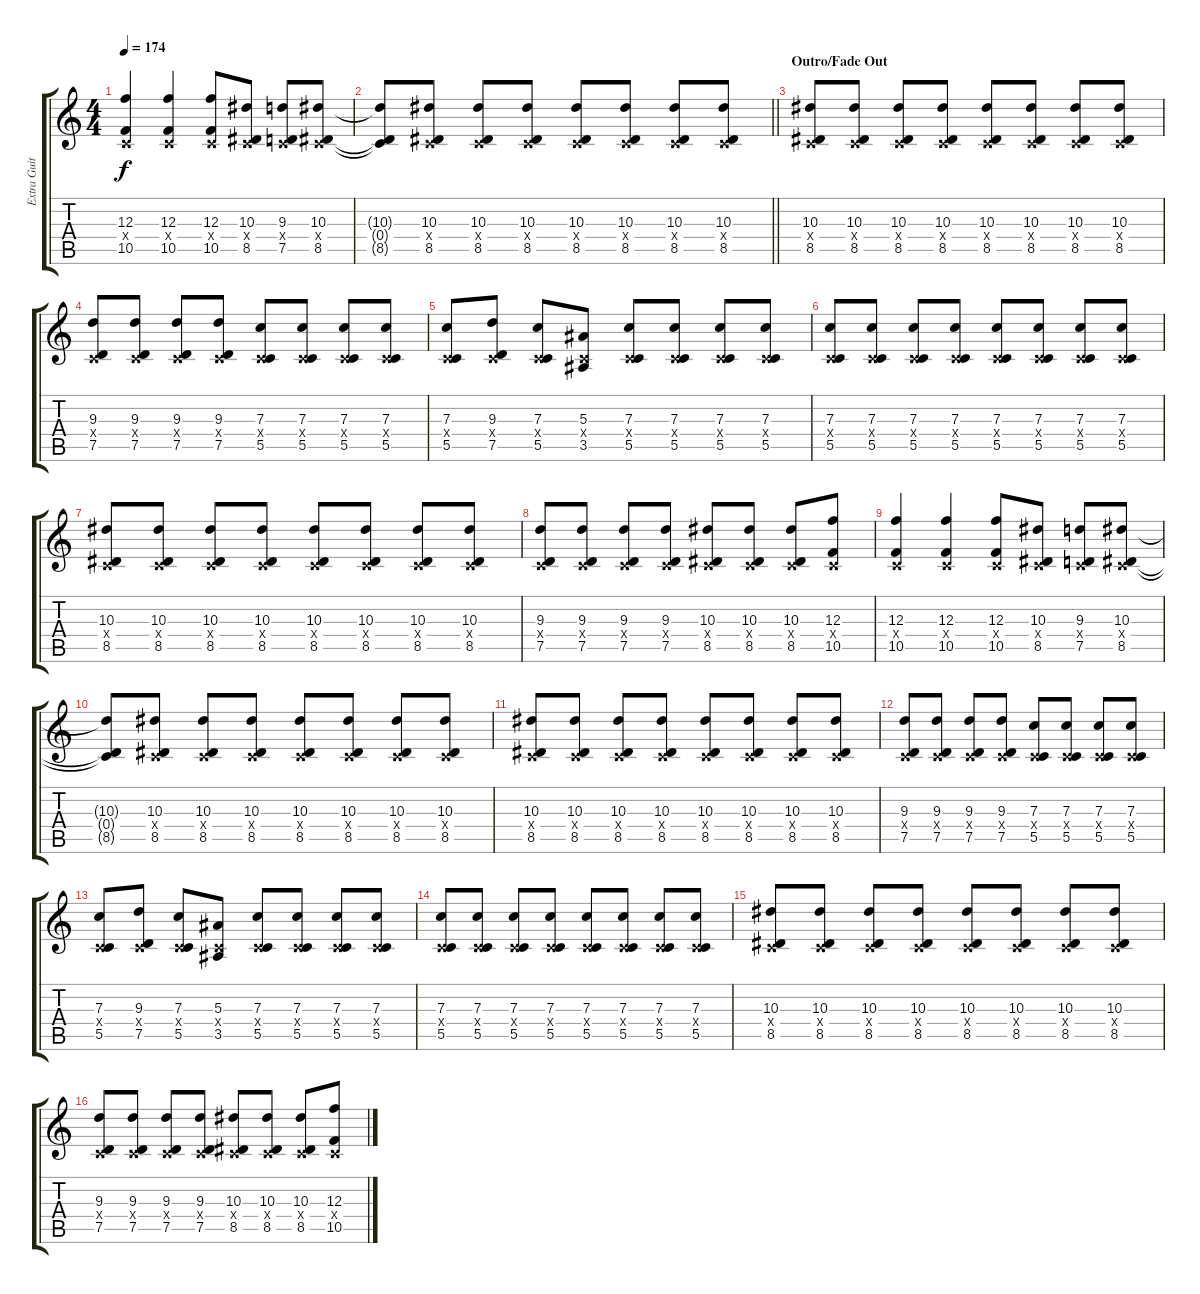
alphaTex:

\track ("Extra Guitar " "Extra Guit") {instrument distortionguitar}
\staff {score tabs}
\tuning (D4 A3 F3 C3 G2 C2) {hide}
\ts (4 4)
\tempo 174
\clef g2
\ks c
(12.3 0.4{x} 10.5).4{dy f} (12.3 0.4{x} 10.5).4 (12.3 0.4{x} 10.5).8 (10.3 0.4{x} 8.5).8 (9.3 0.4{x} 7.5).8 (10.3 0.4{x} 8.5).8 |
\barLineRight lightlight
(10.3{t} 0.4{t} 8.5{t}).8 (10.3 0.4{x} 8.5).8 (10.3 0.4{x} 8.5).8 (10.3 0.4{x} 8.5).8 (10.3 0.4{x} 8.5).8 (10.3 0.4{x} 8.5).8 (10.3 0.4{x} 8.5).8 (10.3 0.4{x} 8.5).8 |
\section ("" "Outro/Fade Out")
(10.3 0.4{x} 8.5).8 (10.3 0.4{x} 8.5).8 (10.3 0.4{x} 8.5).8 (10.3 0.4{x} 8.5).8 (10.3 0.4{x} 8.5).8 (10.3 0.4{x} 8.5).8 (10.3 0.4{x} 8.5).8 (10.3 0.4{x} 8.5).8 |
(9.3 0.4{x} 7.5).8 (9.3 0.4{x} 7.5).8 (9.3 0.4{x} 7.5).8 (9.3 0.4{x} 7.5).8 (7.3 0.4{x} 5.5).8 (7.3 0.4{x} 5.5).8 (7.3 0.4{x} 5.5).8 (7.3 0.4{x} 5.5).8 |
(7.3 0.4{x} 5.5).8 (9.3 0.4{x} 7.5).8 (7.3 0.4{x} 5.5).8 (5.3 0.4{x} 3.5).8 (7.3 0.4{x} 5.5).8 (7.3 0.4{x} 5.5).8 (7.3 0.4{x} 5.5).8 (7.3 0.4{x} 5.5).8 |
(7.3 0.4{x} 5.5).8 (7.3 0.4{x} 5.5).8 (7.3 0.4{x} 5.5).8 (7.3 0.4{x} 5.5).8 (7.3 0.4{x} 5.5).8 (7.3 0.4{x} 5.5).8 (7.3 0.4{x} 5.5).8 (7.3 0.4{x} 5.5).8 |
(10.3 0.4{x} 8.5).8 (10.3 0.4{x} 8.5).8 (10.3 0.4{x} 8.5).8 (10.3 0.4{x} 8.5).8 (10.3 0.4{x} 8.5).8 (10.3 0.4{x} 8.5).8 (10.3 0.4{x} 8.5).8 (10.3 0.4{x} 8.5).8 |
(9.3 0.4{x} 7.5).8 (9.3 0.4{x} 7.5).8 (9.3 0.4{x} 7.5).8 (9.3 0.4{x} 7.5).8 (10.3 0.4{x} 8.5).8 (10.3 0.4{x} 8.5).8 (10.3 0.4{x} 8.5).8 (12.3 0.4{x} 10.5).8 |
(12.3 0.4{x} 10.5).4 (12.3 0.4{x} 10.5).4 (12.3 0.4{x} 10.5).8 (10.3 0.4{x} 8.5).8 (9.3 0.4{x} 7.5).8 (10.3 0.4{x} 8.5).8 |
(10.3{t} 0.4{t} 8.5{t}).8 (10.3 0.4{x} 8.5).8 (10.3 0.4{x} 8.5).8 (10.3 0.4{x} 8.5).8 (10.3 0.4{x} 8.5).8 (10.3 0.4{x} 8.5).8 (10.3 0.4{x} 8.5).8 (10.3 0.4{x} 8.5).8 |
(10.3 0.4{x} 8.5).8 (10.3 0.4{x} 8.5).8 (10.3 0.4{x} 8.5).8 (10.3 0.4{x} 8.5).8 (10.3 0.4{x} 8.5).8 (10.3 0.4{x} 8.5).8 (10.3 0.4{x} 8.5).8 (10.3 0.4{x} 8.5).8 |
(9.3 0.4{x} 7.5).8 (9.3 0.4{x} 7.5).8 (9.3 0.4{x} 7.5).8 (9.3 0.4{x} 7.5).8 (7.3 0.4{x} 5.5).8 (7.3 0.4{x} 5.5).8 (7.3 0.4{x} 5.5).8 (7.3 0.4{x} 5.5).8 |
(7.3 0.4{x} 5.5).8 (9.3 0.4{x} 7.5).8 (7.3 0.4{x} 5.5).8 (5.3 0.4{x} 3.5).8 (7.3 0.4{x} 5.5).8 (7.3 0.4{x} 5.5).8 (7.3 0.4{x} 5.5).8 (7.3 0.4{x} 5.5).8 |
(7.3 0.4{x} 5.5).8 (7.3 0.4{x} 5.5).8 (7.3 0.4{x} 5.5).8 (7.3 0.4{x} 5.5).8 (7.3 0.4{x} 5.5).8 (7.3 0.4{x} 5.5).8 (7.3 0.4{x} 5.5).8 (7.3 0.4{x} 5.5).8 |
(10.3 0.4{x} 8.5).8 (10.3 0.4{x} 8.5).8 (10.3 0.4{x} 8.5).8 (10.3 0.4{x} 8.5).8 (10.3 0.4{x} 8.5).8 (10.3 0.4{x} 8.5).8 (10.3 0.4{x} 8.5).8 (10.3 0.4{x} 8.5).8 |
(9.3 0.4{x} 7.5).8 (9.3 0.4{x} 7.5).8 (9.3 0.4{x} 7.5).8 (9.3 0.4{x} 7.5).8 (10.3 0.4{x} 8.5).8 (10.3 0.4{x} 8.5).8 (10.3 0.4{x} 8.5).8 (12.3 0.4{x} 10.5).8
